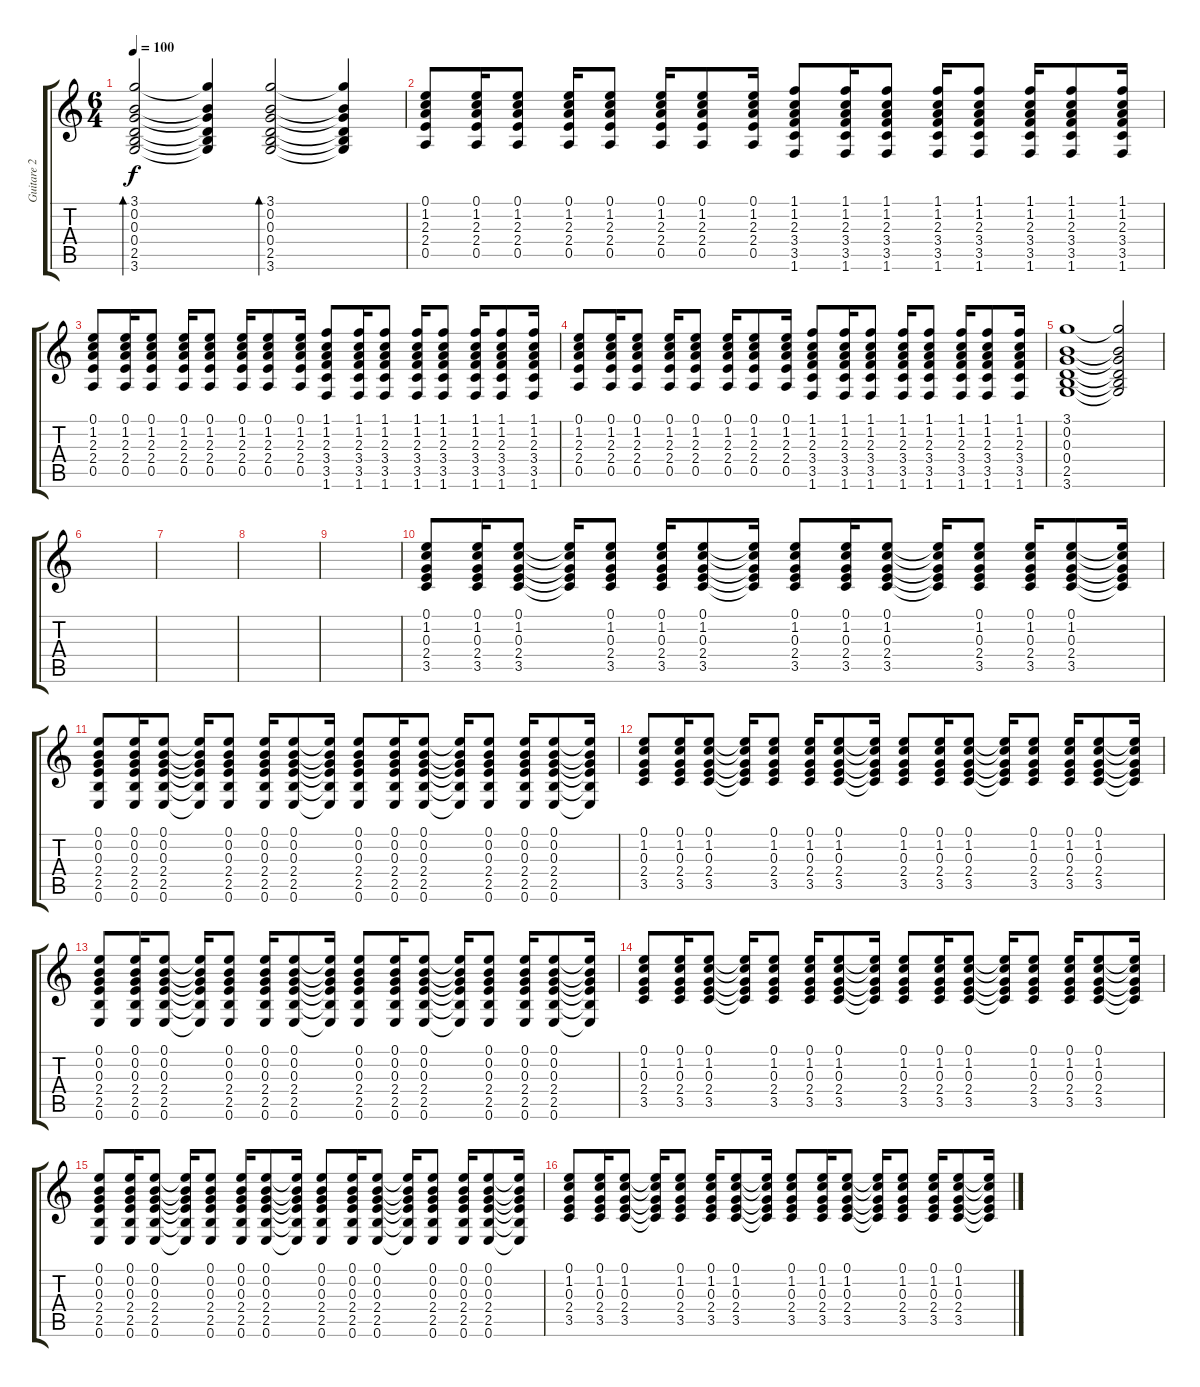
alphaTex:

\track ("Guitare 2" "Guitare 2") {instrument overdrivenguitar}
\staff {score tabs}
\tuning (E4 B3 G3 D3 A2 E2) {hide}
\ts (6 4)
\tempo 100
\clef g2
\ks c
(3.1 0.2 0.3 0.4 2.5 3.6).2{bd 480 dy f} (3.1{t} 0.2{t} 0.3{t} 0.4{t} 2.5{t} 3.6{t}).4 (3.1 0.2 0.3 0.4 2.5 3.6).2{bd 240} (3.1{t} 0.2{t} 0.3{t} 0.4{t} 2.5{t} 3.6{t}).4 |
(0.1 1.2 2.3 2.4 0.5).8 (0.1 1.2 2.3 2.4 0.5).16 (0.1 1.2 2.3 2.4 0.5).8 (0.1 1.2 2.3 2.4 0.5).16 (0.1 1.2 2.3 2.4 0.5).8 (0.1 1.2 2.3 2.4 0.5).16 (0.1 1.2 2.3 2.4 0.5).8 (0.1 1.2 2.3 2.4 0.5).16 (1.1 1.2 2.3 3.4 3.5 1.6).8 (1.1 1.2 2.3 3.4 3.5 1.6).16 (1.1 1.2 2.3 3.4 3.5 1.6).8 (1.1 1.2 2.3 3.4 3.5 1.6).16 (1.1 1.2 2.3 3.4 3.5 1.6).8 (1.1 1.2 2.3 3.4 3.5 1.6).16 (1.1 1.2 2.3 3.4 3.5 1.6).8 (1.1 1.2 2.3 3.4 3.5 1.6).16 |
(0.1 1.2 2.3 2.4 0.5).8 (0.1 1.2 2.3 2.4 0.5).16 (0.1 1.2 2.3 2.4 0.5).8 (0.1 1.2 2.3 2.4 0.5).16 (0.1 1.2 2.3 2.4 0.5).8 (0.1 1.2 2.3 2.4 0.5).16 (0.1 1.2 2.3 2.4 0.5).8 (0.1 1.2 2.3 2.4 0.5).16 (1.1 1.2 2.3 3.4 3.5 1.6).8 (1.1 1.2 2.3 3.4 3.5 1.6).16 (1.1 1.2 2.3 3.4 3.5 1.6).8 (1.1 1.2 2.3 3.4 3.5 1.6).16 (1.1 1.2 2.3 3.4 3.5 1.6).8 (1.1 1.2 2.3 3.4 3.5 1.6).16 (1.1 1.2 2.3 3.4 3.5 1.6).8 (1.1 1.2 2.3 3.4 3.5 1.6).16 |
(0.1 1.2 2.3 2.4 0.5).8 (0.1 1.2 2.3 2.4 0.5).16 (0.1 1.2 2.3 2.4 0.5).8 (0.1 1.2 2.3 2.4 0.5).16 (0.1 1.2 2.3 2.4 0.5).8 (0.1 1.2 2.3 2.4 0.5).16 (0.1 1.2 2.3 2.4 0.5).8 (0.1 1.2 2.3 2.4 0.5).16 (1.1 1.2 2.3 3.4 3.5 1.6).8 (1.1 1.2 2.3 3.4 3.5 1.6).16 (1.1 1.2 2.3 3.4 3.5 1.6).8 (1.1 1.2 2.3 3.4 3.5 1.6).16 (1.1 1.2 2.3 3.4 3.5 1.6).8 (1.1 1.2 2.3 3.4 3.5 1.6).16 (1.1 1.2 2.3 3.4 3.5 1.6).8 (1.1 1.2 2.3 3.4 3.5 1.6).16 |
(3.1 0.2 0.3 0.4 2.5 3.6).1 (3.1{t} 0.2{t} 0.3{t} 0.4{t} 2.5{t} 3.6{t}).2 |
|
|
|
|
(0.1 1.2 0.3 2.4 3.5).8{instrument overdrivenguitar} (0.1 1.2 0.3 2.4 3.5).16 (0.1 1.2 0.3 2.4 3.5).8 (0.1{t} 1.2{t} 0.3{t} 2.4{t} 3.5{t}).16 (0.1 1.2 0.3 2.4 3.5).8 (0.1 1.2 0.3 2.4 3.5).16 (0.1 1.2 0.3 2.4 3.5).8 (0.1{t} 1.2{t} 0.3{t} 2.4{t} 3.5{t}).16 (0.1 1.2 0.3 2.4 3.5).8 (0.1 1.2 0.3 2.4 3.5).16 (0.1 1.2 0.3 2.4 3.5).8 (0.1{t} 1.2{t} 0.3{t} 2.4{t} 3.5{t}).16 (0.1 1.2 0.3 2.4 3.5).8 (0.1 1.2 0.3 2.4 3.5).16 (0.1 1.2 0.3 2.4 3.5).8 (0.1{t} 1.2{t} 0.3{t} 2.4{t} 3.5{t}).16 |
(0.1 0.2 0.3 2.4 2.5 0.6).8 (0.1 0.2 0.3 2.4 2.5 0.6).16 (0.1 0.2 0.3 2.4 2.5 0.6).8 (0.1{t} 0.2{t} 0.3{t} 2.4{t} 2.5{t} 0.6{t}).16 (0.1 0.2 0.3 2.4 2.5 0.6).8 (0.1 0.2 0.3 2.4 2.5 0.6).16 (0.1 0.2 0.3 2.4 2.5 0.6).8 (0.1{t} 0.2{t} 0.3{t} 2.4{t} 2.5{t} 0.6{t}).16 (0.1 0.2 0.3 2.4 2.5 0.6).8 (0.1 0.2 0.3 2.4 2.5 0.6).16 (0.1 0.2 0.3 2.4 2.5 0.6).8 (0.1{t} 0.2{t} 0.3{t} 2.4{t} 2.5{t} 0.6{t}).16 (0.1 0.2 0.3 2.4 2.5 0.6).8 (0.1 0.2 0.3 2.4 2.5 0.6).16 (0.1 0.2 0.3 2.4 2.5 0.6).8 (0.1{t} 0.2{t} 0.3{t} 2.4{t} 2.5{t} 0.6{t}).16 |
(0.1 1.2 0.3 2.4 3.5).8 (0.1 1.2 0.3 2.4 3.5).16 (0.1 1.2 0.3 2.4 3.5).8 (0.1{t} 1.2{t} 0.3{t} 2.4{t} 3.5{t}).16 (0.1 1.2 0.3 2.4 3.5).8 (0.1 1.2 0.3 2.4 3.5).16 (0.1 1.2 0.3 2.4 3.5).8 (0.1{t} 1.2{t} 0.3{t} 2.4{t} 3.5{t}).16 (0.1 1.2 0.3 2.4 3.5).8 (0.1 1.2 0.3 2.4 3.5).16 (0.1 1.2 0.3 2.4 3.5).8 (0.1{t} 1.2{t} 0.3{t} 2.4{t} 3.5{t}).16 (0.1 1.2 0.3 2.4 3.5).8 (0.1 1.2 0.3 2.4 3.5).16 (0.1 1.2 0.3 2.4 3.5).8 (0.1{t} 1.2{t} 0.3{t} 2.4{t} 3.5{t}).16 |
(0.1 0.2 0.3 2.4 2.5 0.6).8 (0.1 0.2 0.3 2.4 2.5 0.6).16 (0.1 0.2 0.3 2.4 2.5 0.6).8 (0.1{t} 0.2{t} 0.3{t} 2.4{t} 2.5{t} 0.6{t}).16 (0.1 0.2 0.3 2.4 2.5 0.6).8 (0.1 0.2 0.3 2.4 2.5 0.6).16 (0.1 0.2 0.3 2.4 2.5 0.6).8 (0.1{t} 0.2{t} 0.3{t} 2.4{t} 2.5{t} 0.6{t}).16 (0.1 0.2 0.3 2.4 2.5 0.6).8 (0.1 0.2 0.3 2.4 2.5 0.6).16 (0.1 0.2 0.3 2.4 2.5 0.6).8 (0.1{t} 0.2{t} 0.3{t} 2.4{t} 2.5{t} 0.6{t}).16 (0.1 0.2 0.3 2.4 2.5 0.6).8 (0.1 0.2 0.3 2.4 2.5 0.6).16 (0.1 0.2 0.3 2.4 2.5 0.6).8 (0.1{t} 0.2{t} 0.3{t} 2.4{t} 2.5{t} 0.6{t}).16 |
(0.1 1.2 0.3 2.4 3.5).8 (0.1 1.2 0.3 2.4 3.5).16 (0.1 1.2 0.3 2.4 3.5).8 (0.1{t} 1.2{t} 0.3{t} 2.4{t} 3.5{t}).16 (0.1 1.2 0.3 2.4 3.5).8 (0.1 1.2 0.3 2.4 3.5).16 (0.1 1.2 0.3 2.4 3.5).8 (0.1{t} 1.2{t} 0.3{t} 2.4{t} 3.5{t}).16 (0.1 1.2 0.3 2.4 3.5).8 (0.1 1.2 0.3 2.4 3.5).16 (0.1 1.2 0.3 2.4 3.5).8 (0.1{t} 1.2{t} 0.3{t} 2.4{t} 3.5{t}).16 (0.1 1.2 0.3 2.4 3.5).8 (0.1 1.2 0.3 2.4 3.5).16 (0.1 1.2 0.3 2.4 3.5).8 (0.1{t} 1.2{t} 0.3{t} 2.4{t} 3.5{t}).16 |
(0.1 0.2 0.3 2.4 2.5 0.6).8 (0.1 0.2 0.3 2.4 2.5 0.6).16 (0.1 0.2 0.3 2.4 2.5 0.6).8 (0.1{t} 0.2{t} 0.3{t} 2.4{t} 2.5{t} 0.6{t}).16 (0.1 0.2 0.3 2.4 2.5 0.6).8 (0.1 0.2 0.3 2.4 2.5 0.6).16 (0.1 0.2 0.3 2.4 2.5 0.6).8 (0.1{t} 0.2{t} 0.3{t} 2.4{t} 2.5{t} 0.6{t}).16 (0.1 0.2 0.3 2.4 2.5 0.6).8 (0.1 0.2 0.3 2.4 2.5 0.6).16 (0.1 0.2 0.3 2.4 2.5 0.6).8 (0.1{t} 0.2{t} 0.3{t} 2.4{t} 2.5{t} 0.6{t}).16 (0.1 0.2 0.3 2.4 2.5 0.6).8 (0.1 0.2 0.3 2.4 2.5 0.6).16 (0.1 0.2 0.3 2.4 2.5 0.6).8 (0.1{t} 0.2{t} 0.3{t} 2.4{t} 2.5{t} 0.6{t}).16 |
(0.1 1.2 0.3 2.4 3.5).8 (0.1 1.2 0.3 2.4 3.5).16 (0.1 1.2 0.3 2.4 3.5).8 (0.1{t} 1.2{t} 0.3{t} 2.4{t} 3.5{t}).16 (0.1 1.2 0.3 2.4 3.5).8 (0.1 1.2 0.3 2.4 3.5).16 (0.1 1.2 0.3 2.4 3.5).8 (0.1{t} 1.2{t} 0.3{t} 2.4{t} 3.5{t}).16 (0.1 1.2 0.3 2.4 3.5).8 (0.1 1.2 0.3 2.4 3.5).16 (0.1 1.2 0.3 2.4 3.5).8 (0.1{t} 1.2{t} 0.3{t} 2.4{t} 3.5{t}).16 (0.1 1.2 0.3 2.4 3.5).8 (0.1 1.2 0.3 2.4 3.5).16 (0.1 1.2 0.3 2.4 3.5).8 (0.1{t} 1.2{t} 0.3{t} 2.4{t} 3.5{t}).16
